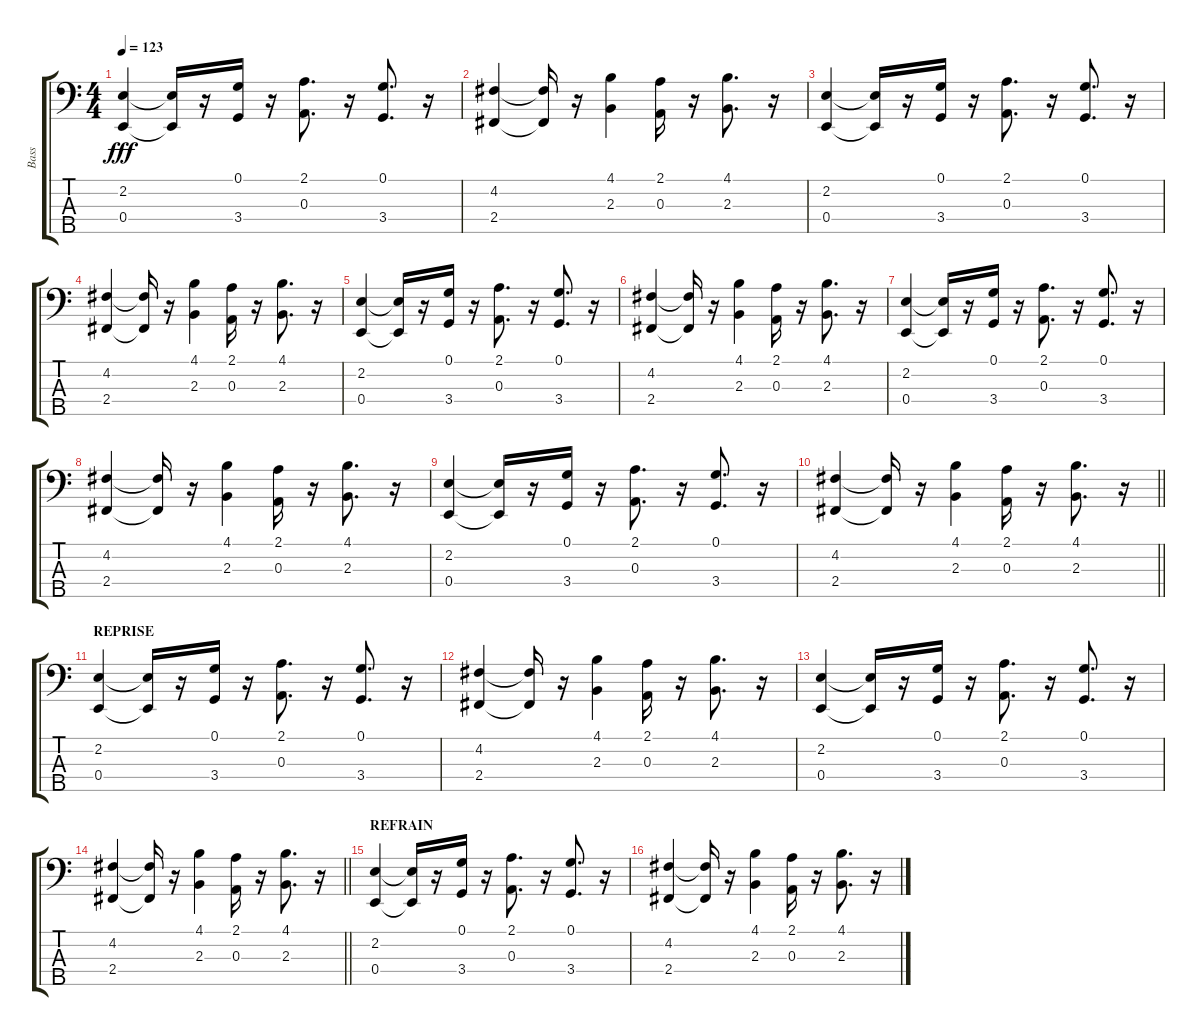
\track ("Bass" "Bass") {instrument fretlessbass}
\staff {score tabs}
\tuning (G2 D2 A1 E1 B0) {hide}
\ts (4 4)
\tempo 123
\clef f4
\ks c
(2.2 0.4).4{dy fff} (2.2{t} 0.4{t}).16 r.16 (0.1 3.4).16 r.16 (2.1 0.3).8{d} r.16 (0.1 3.4).8{d} r.16 |
(4.2 2.4).4 (4.2{t} 2.4{t}).16 r.16 (4.1 2.3).4 (2.1 0.3).16 r.16 (4.1 2.3).8{d} r.16 |
(2.2 0.4).4 (2.2{t} 0.4{t}).16 r.16 (0.1 3.4).16 r.16 (2.1 0.3).8{d} r.16 (0.1 3.4).8{d} r.16 |
(4.2 2.4).4 (4.2{t} 2.4{t}).16 r.16 (4.1 2.3).4 (2.1 0.3).16 r.16 (4.1 2.3).8{d} r.16 |
(2.2 0.4).4 (2.2{t} 0.4{t}).16 r.16 (0.1 3.4).16 r.16 (2.1 0.3).8{d} r.16 (0.1 3.4).8{d} r.16 |
(4.2 2.4).4 (4.2{t} 2.4{t}).16 r.16 (4.1 2.3).4 (2.1 0.3).16 r.16 (4.1 2.3).8{d} r.16 |
(2.2 0.4).4 (2.2{t} 0.4{t}).16 r.16 (0.1 3.4).16 r.16 (2.1 0.3).8{d} r.16 (0.1 3.4).8{d} r.16 |
(4.2 2.4).4 (4.2{t} 2.4{t}).16 r.16 (4.1 2.3).4 (2.1 0.3).16 r.16 (4.1 2.3).8{d} r.16 |
(2.2 0.4).4 (2.2{t} 0.4{t}).16 r.16 (0.1 3.4).16 r.16 (2.1 0.3).8{d} r.16 (0.1 3.4).8{d} r.16 |
\barLineRight lightlight
(4.2 2.4).4 (4.2{t} 2.4{t}).16 r.16 (4.1 2.3).4 (2.1 0.3).16 r.16 (4.1 2.3).8{d} r.16 |
\section ("" "REPRISE")
(2.2 0.4).4 (2.2{t} 0.4{t}).16 r.16 (0.1 3.4).16 r.16 (2.1 0.3).8{d} r.16 (0.1 3.4).8{d} r.16 |
(4.2 2.4).4 (4.2{t} 2.4{t}).16 r.16 (4.1 2.3).4 (2.1 0.3).16 r.16 (4.1 2.3).8{d} r.16 |
(2.2 0.4).4 (2.2{t} 0.4{t}).16 r.16 (0.1 3.4).16 r.16 (2.1 0.3).8{d} r.16 (0.1 3.4).8{d} r.16 |
\barLineRight lightlight
(4.2 2.4).4 (4.2{t} 2.4{t}).16 r.16 (4.1 2.3).4 (2.1 0.3).16 r.16 (4.1 2.3).8{d} r.16 |
\section ("" "REFRAIN")
(2.2 0.4).4 (2.2{t} 0.4{t}).16 r.16 (0.1 3.4).16 r.16 (2.1 0.3).8{d} r.16 (0.1 3.4).8{d} r.16 |
(4.2 2.4).4 (4.2{t} 2.4{t}).16 r.16 (4.1 2.3).4 (2.1 0.3).16 r.16 (4.1 2.3).8{d} r.16
